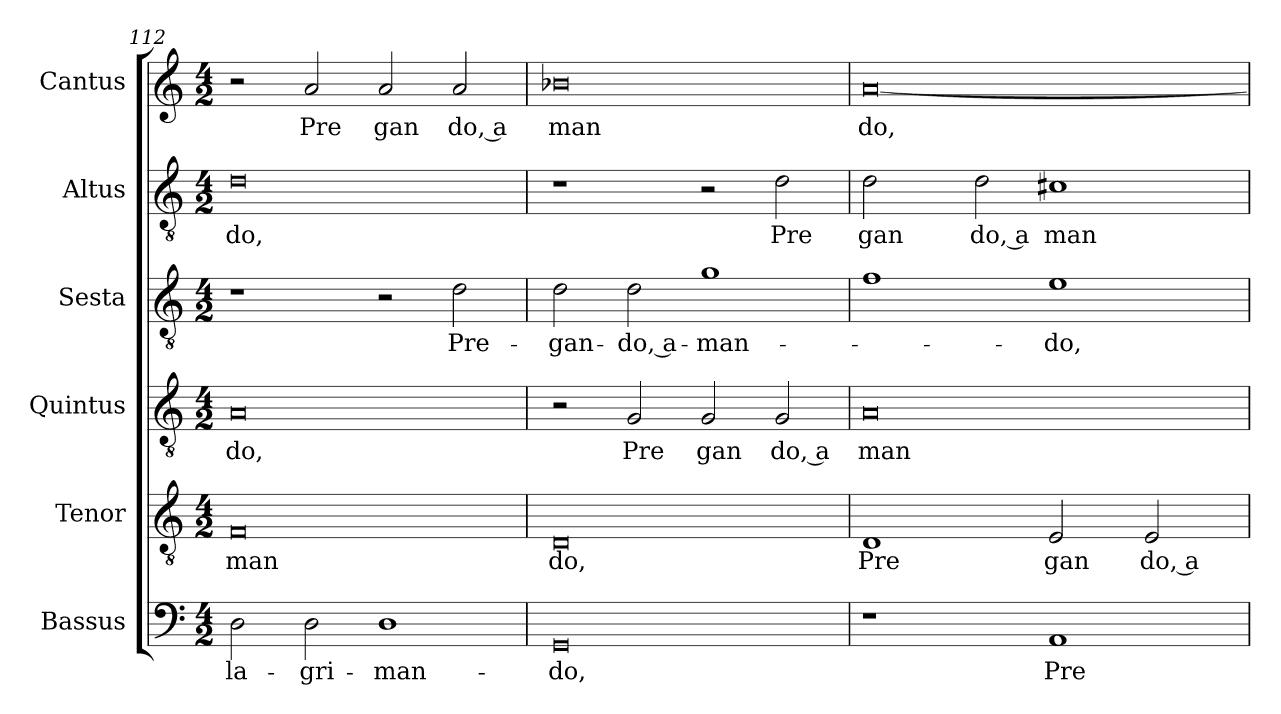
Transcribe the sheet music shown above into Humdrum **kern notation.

**kern	**text	**kern	**text	**kern	**text	**kern	**text	**kern	**text	**kern	**text
*part6	*part6	*part5	*part5	*part4	*part4	*part3	*part3	*part2	*part2	*part1	*part1
*staff6	*staff6	*staff5	*staff5	*staff4	*staff4	*staff3	*staff3	*staff2	*staff2	*staff1	*staff1
*I"Bassus	*	*I"Tenor	*	*I"Quintus	*	*I"Sesta	*	*I"Altus	*	*I"Cantus	*
*I'Bassus	*	*I'Tenor	*	*I'Quintus	*	*I'Sesta	*	*I'Altus	*	*I'Cantus	*
*clefF4	*	*clefGv2	*	*clefGv2	*	*clefGv2	*	*clefGv2	*	*clefG2	*
*	*	*	*	*k[]	*	*k[]	*	*	*	*	*
*	*	*	*	*C:	*	*C:	*	*	*	*	*
*M4/2	*	*M4/2	*	*M4/2	*	*M4/2	*	*M4/2	*	*M4/2	*
=112	=112	=112	=112	=112	=112	=112	=112	=112	=112	=112	=112
!	!LO:LY:b:cj	!	!LO:LY:b:cj	!	!LO:LY:b:cj	!	!	!	!LO:LY:b:cj	!	!
2D\	la-	0F	man	0A	do,	1r	.	0d	do,	2r	.
!	!LO:LY:b:cj	!	!	!	!	!	!	!	!	!	!LO:LY:b:cj
2D\	-gri-	.	.	.	.	.	.	.	.	2a/	Pre
!	!LO:LY:b:cj	!	!	!	!	!	!	!	!	!	!LO:LY:b:cj
1D	-man-	.	.	.	.	2r	.	.	.	2a/	gan
!	!	!	!	!	!	!	!LO:LY:b:cj	!	!	!	!LO:LY:b:rj
.	.	.	.	.	.	2d\	Pre-	.	.	2a/	do, a
=113	=113	=113	=113	=113	=113	=113	=113	=113	=113	=113	=113
!	!LO:LY:b:cj	!	!LO:LY:b:cj	!	!	!	!LO:LY:b:cj	!	!	!	!LO:LY:b:cj
0GG	-do,	0D	do,	2r	.	2d\	-gan-	1r	.	0b-X	man
!	!	!	!	!	!LO:LY:b:cj	!	!LO:LY:b:rj	!	!	!	!
.	.	.	.	2G/	Pre	2d\	-do, a-	.	.	.	.
!	!	!	!	!	!LO:LY:b:cj	!	!LO:LY:b	!	!	!	!
.	.	.	.	2G/	gan	1g	-man-	2r	.	.	.
!	!	!	!	!	!LO:LY:b:rj	!	!	!	!LO:LY:b:cj	!	!
.	.	.	.	2G/	do, a	.	.	2d\	Pre	.	.
!!LO:PB:g=z
=114	=114	=114	=114	=114	=114	=114	=114	=114	=114	=114	=114
!	!	!	!LO:LY:b:cj	!	!LO:LY:b:cj	!	!	!	!LO:LY:b:cj	!	!LO:LY:b:cj
*	*	*	*	*	*	*^	*	*	*	*	*
1r	.	1D	Pre	0A	man	1f	4ryy	.	2d\	gan	[<0a	do,
.	.	.	.	.	.	.	16.ryy	.	.	.	.	.
.	.	.	.	.	.	.	1ryy	.	.	.	.	.
!	!	!	!	!	!	!	!	!	!	!LO:LY:b:rj	!	!
.	.	.	.	.	.	.	.	.	2d\	do, a	.	.
!	!LO:LY:b:cj	!	!LO:LY:b:cj	!	!	!	!	!LO:LY:b:cj	!	!LO:LY:b:cj	!	!
1AA	Pre	2E/	gan	.	.	1e	.	-do,	1c#X	man	.	.
.	.	.	.	.	.	.	2ryy	.	.	.	.	.
!	!	!	!LO:LY:b:rj	!	!	!	!	!	!	!	!	!
.	.	2E/	do, a	.	.	.	.	.	.	.	.	.
.	.	.	.	.	.	.	8ryy	.	.	.	.	.
.	.	.	.	.	.	.	32ryy	.	.	.	.	.
*	*	*	*	*	*	*v	*v	*	*	*	*	*
=	=	=	=	=	=	=	=	=	=	=	=
*-	*-	*-	*-	*-	*-	*-	*-	*-	*-	*-	*-
